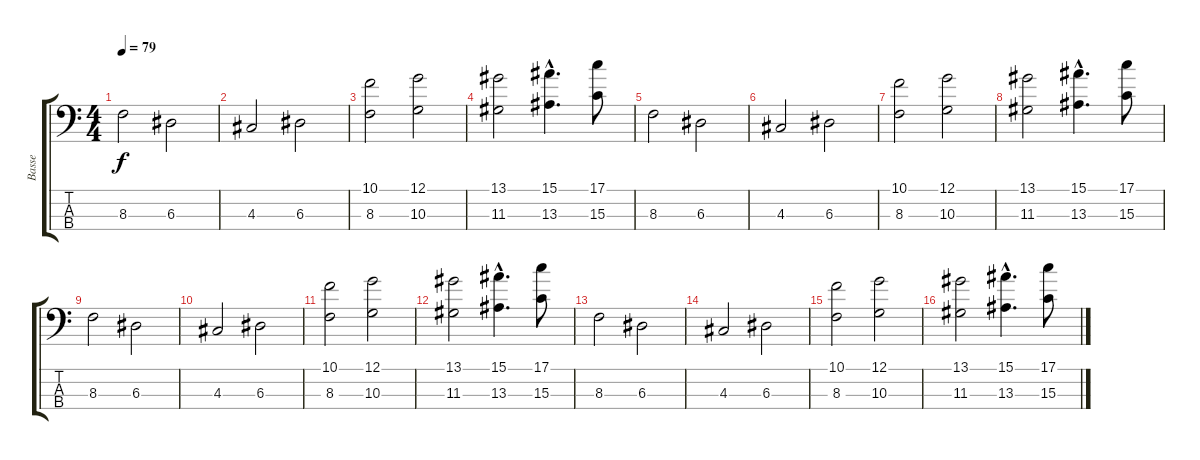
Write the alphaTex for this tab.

\track ("Basse" "Basse") {instrument electricbassfinger}
\staff {score tabs}
\tuning (G2 D2 A1 E1) {hide}
\ts (4 4)
\tempo 79
\clef f4
\ks c
8.3.2{dy f} 6.3.2 |
4.3.2 6.3.2 |
(10.1 8.3).2 (12.1 10.3).2 |
(13.1 11.3).2 (15.1{hac} 13.3{hac}).4{d} (17.1 15.3).8 |
8.3.2 6.3.2 |
4.3.2 6.3.2 |
(10.1 8.3).2 (12.1 10.3).2 |
(13.1 11.3).2 (15.1{hac} 13.3{hac}).4{d} (17.1 15.3).8 |
8.3.2 6.3.2 |
4.3.2 6.3.2 |
(10.1 8.3).2 (12.1 10.3).2 |
(13.1 11.3).2 (15.1{hac} 13.3{hac}).4{d} (17.1 15.3).8 |
8.3.2 6.3.2 |
4.3.2 6.3.2 |
(10.1 8.3).2 (12.1 10.3).2 |
(13.1 11.3).2 (15.1{hac} 13.3{hac}).4{d} (17.1 15.3).8
